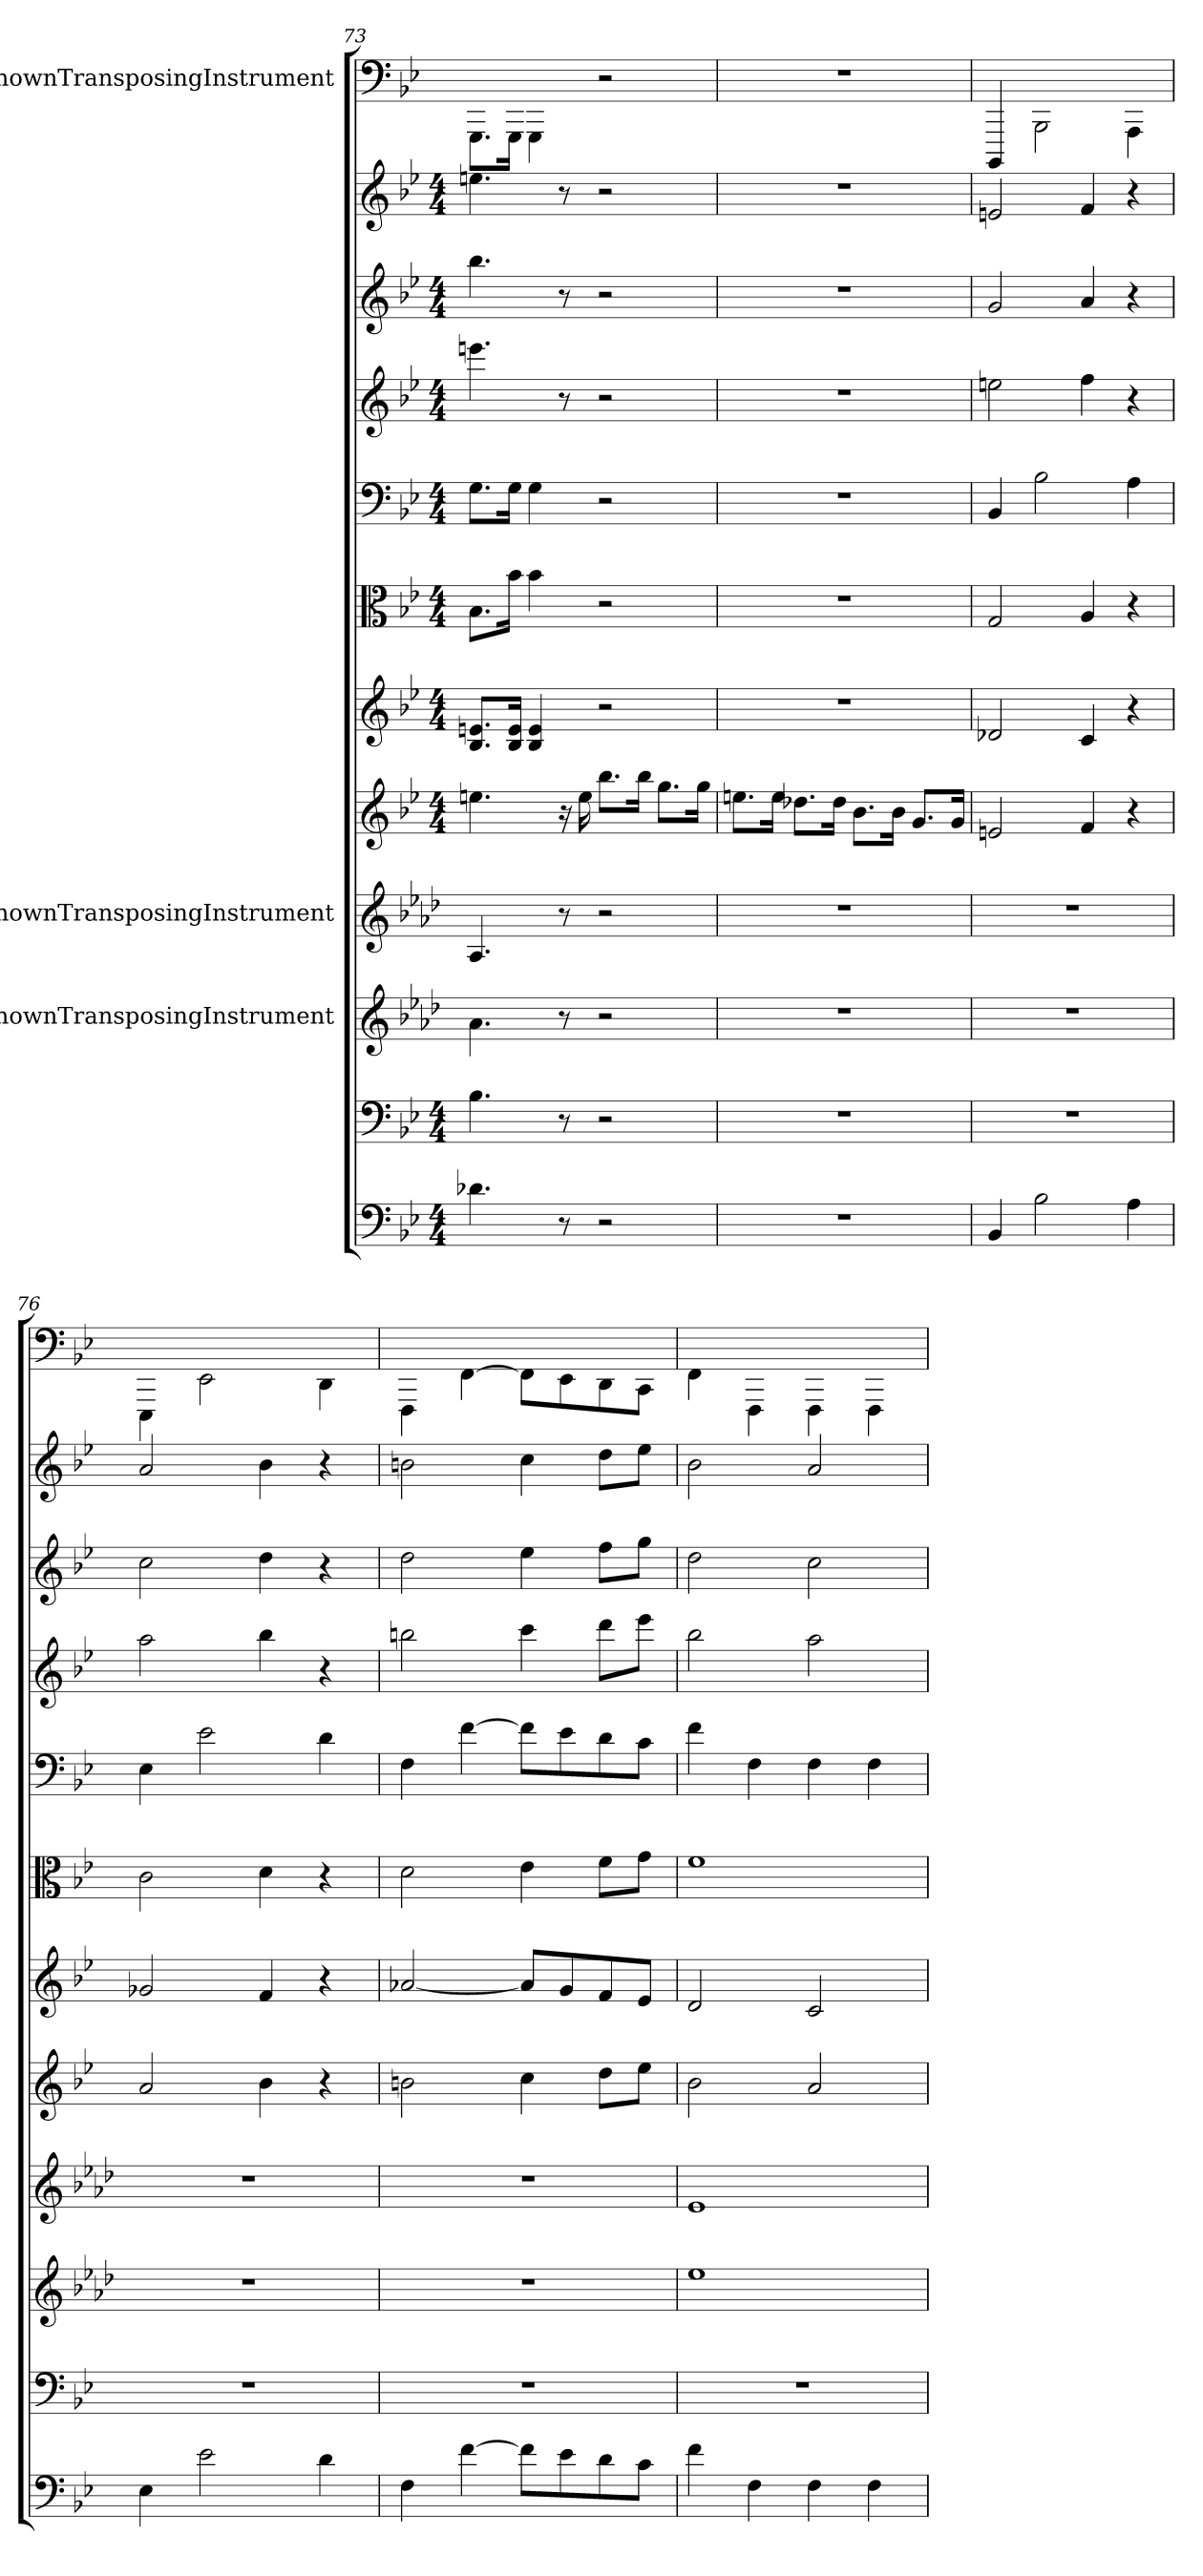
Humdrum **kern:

**kern	**kern	**kern	**kern	**kern	**kern	**kern	**kern	**kern	**kern	**kern	**kern
*part12	*part11	*part10	*part9	*part8	*part7	*part6	*part5	*part4	*part3	*part2	*part1
*staff12	*staff11	*staff10	*staff9	*staff8	*staff7	*staff6	*staff5	*staff4	*staff3	*staff2	*staff1
*	*	*I"UnknownTransposingInstrument	*I"UnknownTransposingInstrument	*	*	*	*	*	*	*	*I"UnknownTransposingInstrument
*clefF4	*clefF4	*clefG2	*clefG2	*clefG2	*clefG2	*clefC3	*clefF4	*clefG2	*clefG2	*clefG2	*clefF4
*	*	*ITrd-1c-2	*ITrd-1c-2	*	*	*	*	*	*	*	*ITrd-7c-12
*k[b-e-]	*k[b-e-]	*k[b-e-]	*k[b-e-]	*k[b-e-]	*k[b-e-]	*k[b-e-]	*k[b-e-]	*k[b-e-]	*k[b-e-]	*k[b-e-]	*k[b-e-]
*M4/4	*M4/4	*	*	*M4/4	*M4/4	*M4/4	*M4/4	*M4/4	*M4/4	*M4/4	*
=73	=73	=73	=73	=73	=73	=73	=73	=73	=73	=73	=73
4.d-X\	4.B-\	4.b-\	4.B-/	4.een\	8.B-/ 8.en/L	8.B-\L	8.G\L	4.eeen\	4.bb-\	4.een\	8.GG\L
.	.	.	.	.	16B-/ 16e/Jk	16b-\Jk	16G\Jk	.	.	.	16GG\Jk
.	.	.	.	.	4B-/ 4e/	4b-\	4G\	.	.	.	4GG\
8r	8r	8r	8r	16r	.	.	.	8r	8r	8r	.
.	.	.	.	16ee\	.	.	.	.	.	.	.
2r	2r	2r	2r	8.bb-\L	2r	2r	2r	2r	2r	2r	2r
.	.	.	.	16bb-\Jk	.	.	.	.	.	.	.
.	.	.	.	8.gg\L	.	.	.	.	.	.	.
.	.	.	.	16gg\Jk	.	.	.	.	.	.	.
=74	=74	=74	=74	=74	=74	=74	=74	=74	=74	=74	=74
1r	1r	1r	1r	8.een\L	1r	1r	1r	1r	1r	1r	1r
.	.	.	.	16ee\Jk	.	.	.	.	.	.	.
.	.	.	.	8.dd-X\L	.	.	.	.	.	.	.
.	.	.	.	16dd-\Jk	.	.	.	.	.	.	.
.	.	.	.	8.b-\L	.	.	.	.	.	.	.
.	.	.	.	16b-\Jk	.	.	.	.	.	.	.
.	.	.	.	8.g/L	.	.	.	.	.	.	.
.	.	.	.	16g/Jk	.	.	.	.	.	.	.
=75	=75	=75	=75	=75	=75	=75	=75	=75	=75	=75	=75
4BB-/	1r	1r	1r	2en/	2d-X/	2G/	4BB-/	2een\	2g/	2en/	4BBB-/
2B-\	.	.	.	.	.	.	2B-\	.	.	.	2BB-\
.	.	.	.	4f/	4c/	4A/	.	4ff\	4a/	4f/	.
4A\	.	.	.	4r	4r	4r	4A\	4r	4r	4r	4AA\
=76	=76	=76	=76	=76	=76	=76	=76	=76	=76	=76	=76
4E-\	1r	1r	1r	2a/	2g-X/	2c\	4E-\	2aa\	2cc\	2a/	4EE-\
2e-\	.	.	.	.	.	.	2e-\	.	.	.	2E-\
.	.	.	.	4b-\	4f/	4d\	.	4bb-\	4dd\	4b-\	.
4d\	.	.	.	4r	4r	4r	4d\	4r	4r	4r	4D\
=77	=77	=77	=77	=77	=77	=77	=77	=77	=77	=77	=77
4F\	1r	1r	1r	2bn\	[2a-X/	2d\	4F\	2bbn\	2dd\	2bn\	4FF\
[4f\	.	.	.	.	.	.	[4f\	.	.	.	[4F\
8f\L]	.	.	.	4cc\	8a-/L]	4e-\	8f\L]	4ccc\	4ee-\	4cc\	8F\L]
8e-\	.	.	.	.	8g/	.	8e-\	.	.	.	8E-\
8d\	.	.	.	8dd\L	8f/	8f\L	8d\	8ddd\L	8ff\L	8dd\L	8D\
8c\J	.	.	.	8ee-\J	8e-/J	8g\J	8c\J	8eee-\J	8gg\J	8ee-\J	8C\J
=78	=78	=78	=78	=78	=78	=78	=78	=78	=78	=78	=78
4f\	1r	1ff\	1f/	2b-\	2d/	1f\	4f\	2bb-\	2dd\	2b-\	4F\
4F\	.	.	.	.	.	.	4F\	.	.	.	4FF\
4F\	.	.	.	2a/	2c/	.	4F\	2aa\	2cc\	2a/	4FF\
4F\	.	.	.	.	.	.	4F\	.	.	.	4FF\
=	=	=	=	=	=	=	=	=	=	=	=
*-	*-	*-	*-	*-	*-	*-	*-	*-	*-	*-	*-
